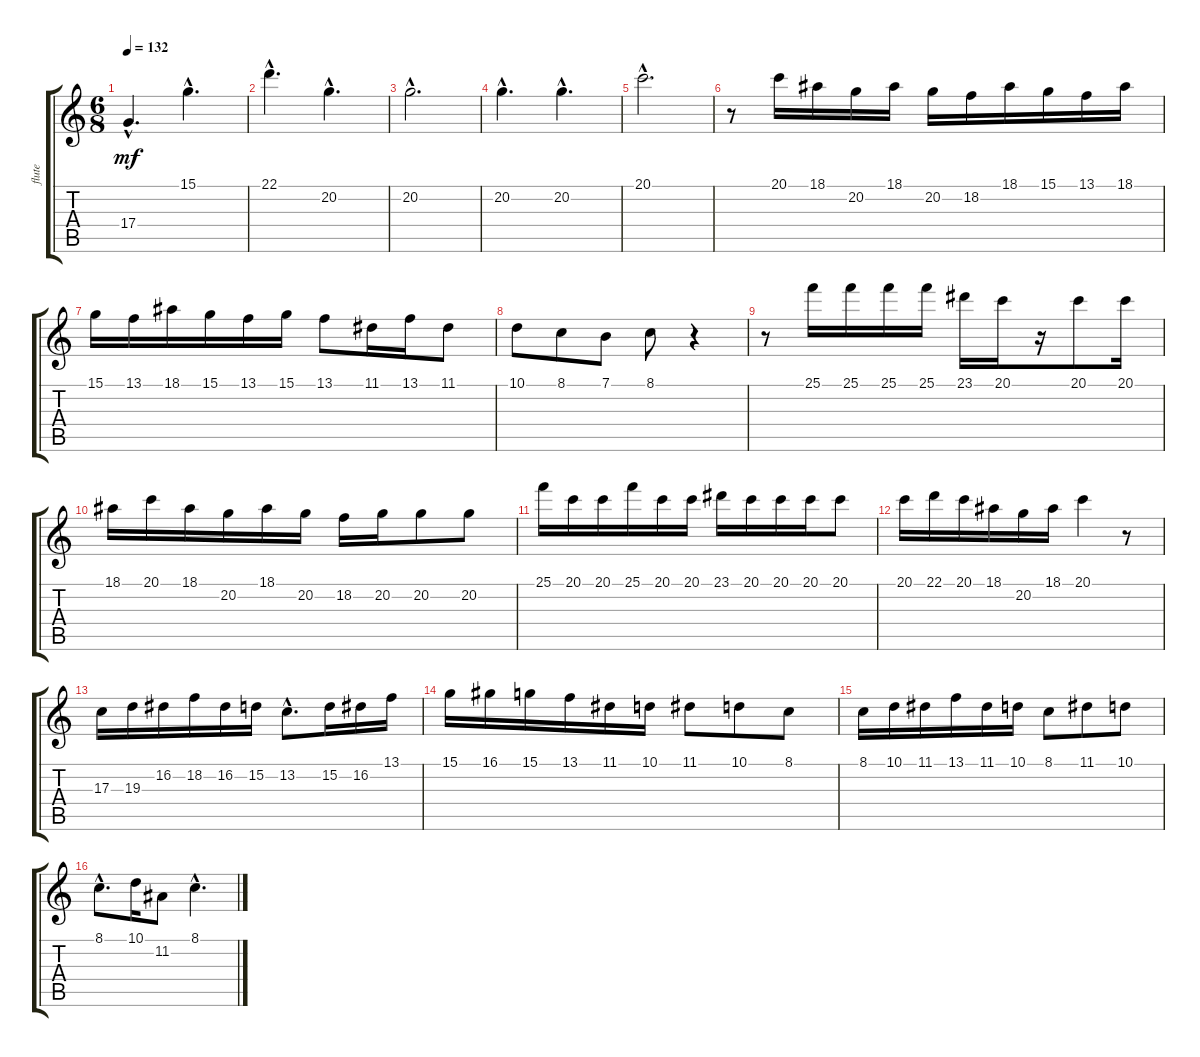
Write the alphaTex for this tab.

\track ("flute" "flute") {instrument oboe}
\staff {score tabs}
\tuning (E4 B3 G3 D3 A2 E2) {hide}
\ts (6 8)
\tempo 132
\clef g2
\ks c
17.4{hac}.4{d dy mf} 15.1{hac}.4{d} |
22.1{hac}.4{d} 20.2{hac}.4{d} |
20.2{hac}.2{d} |
20.2{hac}.4{d} 20.2{hac}.4{d} |
20.1{hac}.2{d} |
r.8 20.1.16 18.1.16 20.2.16 18.1.16 20.2.16 18.2.16 18.1.16 15.1.16 13.1.16 18.1.16 |
15.1.16 13.1.16 18.1.16 15.1.16 13.1.16 15.1.16 13.1.8 11.1.16 13.1.16 11.1.8 |
10.1.8 8.1.8 7.1.8 8.1.8 r.4 |
r.8 25.1.16 25.1.16 25.1.16 25.1.16 23.1.16 20.1.16 r.16 20.1.8 20.1.16 |
18.1.16 20.1.16 18.1.16 20.2.16 18.1.16 20.2.16 18.2.16 20.2.16 20.2.8 20.2.8 |
25.1.16 20.1.16 20.1.16 25.1.16 20.1.16 20.1.16 23.1.16 20.1.16 20.1.16 20.1.16 20.1.8 |
20.1.16 22.1.16 20.1.16 18.1.16 20.2.16 18.1.16 20.1.4 r.8 |
17.3.16 19.3.16 16.2.16 18.2.16 16.2.16 15.2.16 13.2{hac}.8{d} 15.2.16 16.2.16 13.1.16 |
15.1.16 16.1.16 15.1.16 13.1.16 11.1.16 10.1.16 11.1.8 10.1.8 8.1.8 |
8.1.16 10.1.16 11.1.16 13.1.16 11.1.16 10.1.16 8.1.8 11.1.8 10.1.8 |
8.1{hac}.8{d} 10.1.16 11.2.8 8.1{hac}.4{d}
